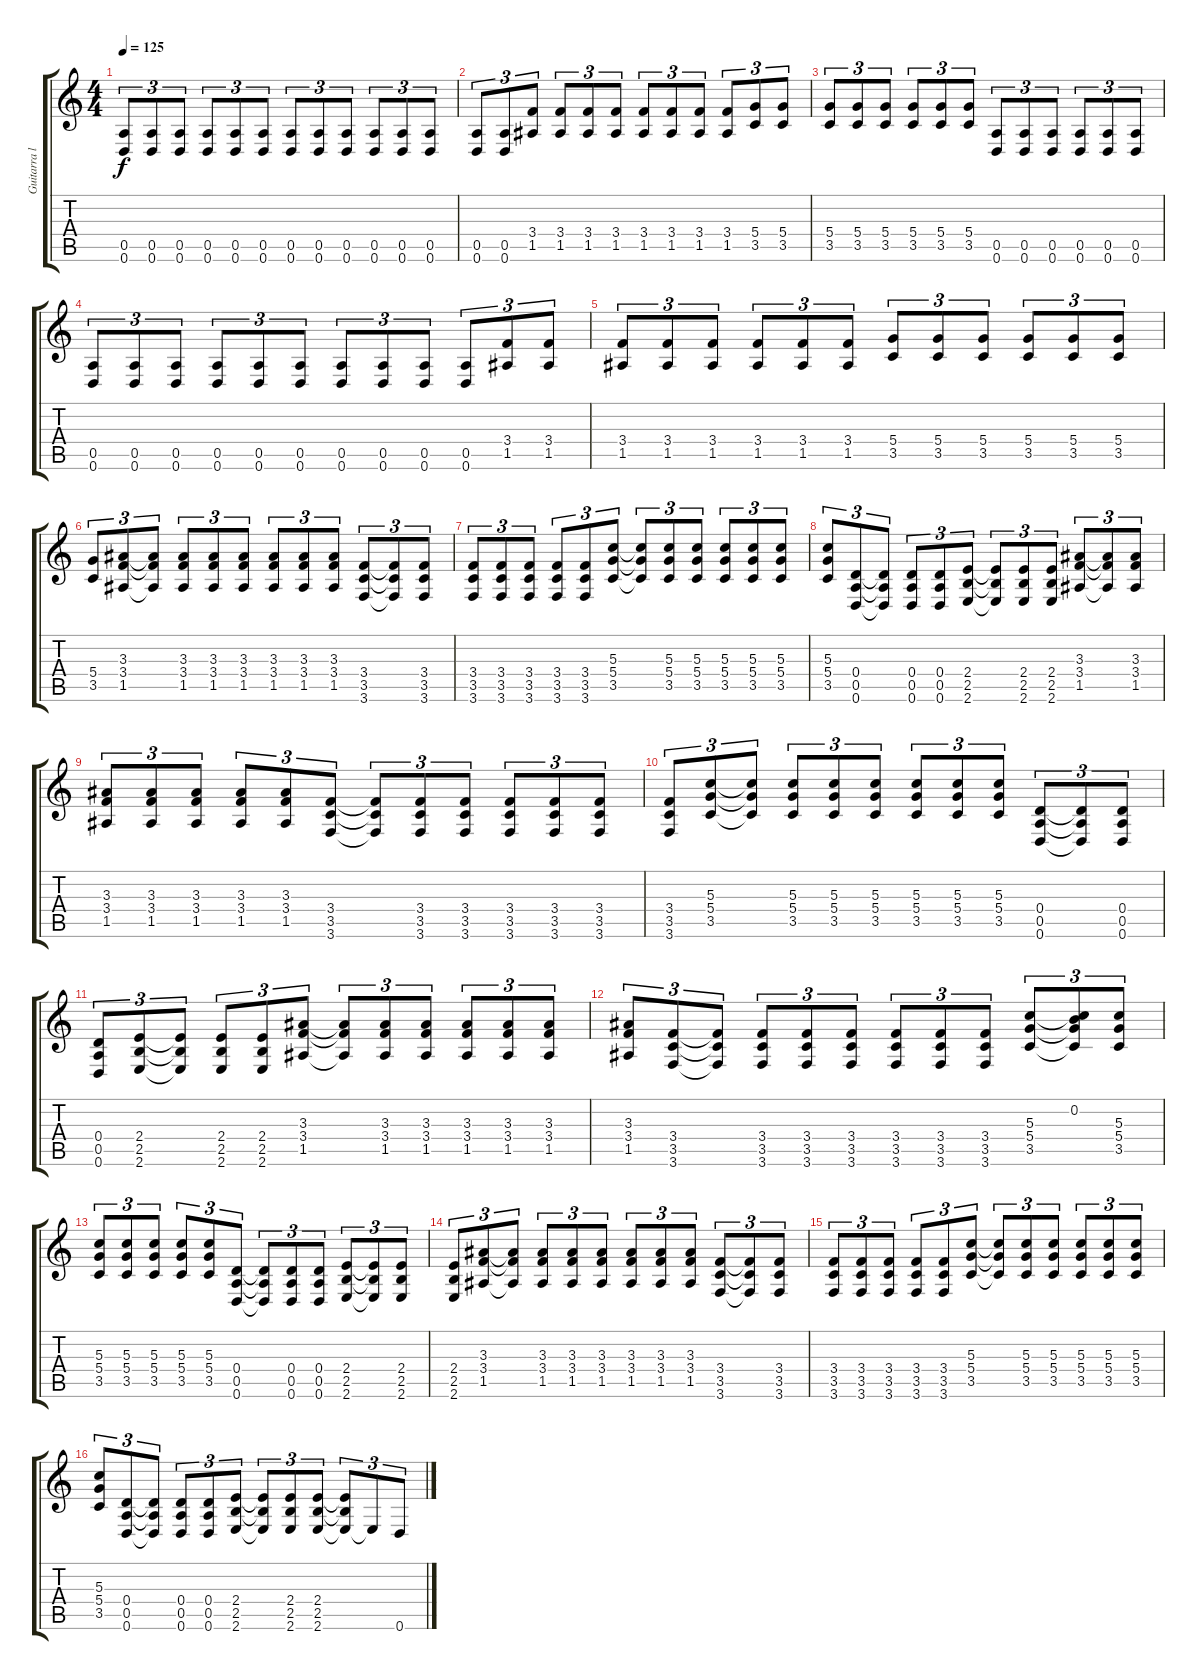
\track ("Guitarra líder" "Guitarra l") {instrument distortionguitar}
\staff {score tabs}
\tuning (E4 B3 G3 D3 A2 D2) {hide}
\ts (4 4)
\tempo 125
\clef g2
\ks c
(0.5 0.6).8{tu (3 2) dy f} (0.5 0.6).8{tu (3 2)} (0.5 0.6).8{tu (3 2)} (0.5 0.6).8{tu (3 2)} (0.5 0.6).8{tu (3 2)} (0.5 0.6).8{tu (3 2)} (0.5 0.6).8{tu (3 2)} (0.5 0.6).8{tu (3 2)} (0.5 0.6).8{tu (3 2)} (0.5 0.6).8{tu (3 2)} (0.5 0.6).8{tu (3 2)} (0.5 0.6).8{tu (3 2)} |
(0.5 0.6).8{tu (3 2)} (0.5 0.6).8{tu (3 2)} (3.4 1.5).8{tu (3 2)} (3.4 1.5).8{tu (3 2)} (3.4 1.5).8{tu (3 2)} (3.4 1.5).8{tu (3 2)} (3.4 1.5).8{tu (3 2)} (3.4 1.5).8{tu (3 2)} (3.4 1.5).8{tu (3 2)} (3.4 1.5).8{tu (3 2)} (5.4 3.5).8{tu (3 2)} (5.4 3.5).8{tu (3 2)} |
(5.4 3.5).8{tu (3 2)} (5.4 3.5).8{tu (3 2)} (5.4 3.5).8{tu (3 2)} (5.4 3.5).8{tu (3 2)} (5.4 3.5).8{tu (3 2)} (5.4 3.5).8{tu (3 2)} (0.5 0.6).8{tu (3 2)} (0.5 0.6).8{tu (3 2)} (0.5 0.6).8{tu (3 2)} (0.5 0.6).8{tu (3 2)} (0.5 0.6).8{tu (3 2)} (0.5 0.6).8{tu (3 2)} |
(0.5 0.6).8{tu (3 2)} (0.5 0.6).8{tu (3 2)} (0.5 0.6).8{tu (3 2)} (0.5 0.6).8{tu (3 2)} (0.5 0.6).8{tu (3 2)} (0.5 0.6).8{tu (3 2)} (0.5 0.6).8{tu (3 2)} (0.5 0.6).8{tu (3 2)} (0.5 0.6).8{tu (3 2)} (0.5 0.6).8{tu (3 2)} (3.4 1.5).8{tu (3 2)} (3.4 1.5).8{tu (3 2)} |
(3.4 1.5).8{tu (3 2)} (3.4 1.5).8{tu (3 2)} (3.4 1.5).8{tu (3 2)} (3.4 1.5).8{tu (3 2)} (3.4 1.5).8{tu (3 2)} (3.4 1.5).8{tu (3 2)} (5.4 3.5).8{tu (3 2)} (5.4 3.5).8{tu (3 2)} (5.4 3.5).8{tu (3 2)} (5.4 3.5).8{tu (3 2)} (5.4 3.5).8{tu (3 2)} (5.4 3.5).8{tu (3 2)} |
(5.4 3.5).8{tu (3 2)} (3.3 3.4 1.5).8{tu (3 2)} (3.3{t} 3.4{t} 1.5{t}).8{tu (3 2)} (3.3 3.4 1.5).8{tu (3 2)} (3.3 3.4 1.5).8{tu (3 2)} (3.3 3.4 1.5).8{tu (3 2)} (3.3 3.4 1.5).8{tu (3 2)} (3.3 3.4 1.5).8{tu (3 2)} (3.3 3.4 1.5).8{tu (3 2)} (3.4 3.5 3.6).8{tu (3 2)} (3.4{t} 3.5{t} 3.6{t}).8{tu (3 2)} (3.4 3.5 3.6).8{tu (3 2)} |
(3.4 3.5 3.6).8{tu (3 2)} (3.4 3.5 3.6).8{tu (3 2)} (3.4 3.5 3.6).8{tu (3 2)} (3.4 3.5 3.6).8{tu (3 2)} (3.4 3.5 3.6).8{tu (3 2)} (5.3 5.4 3.5).8{tu (3 2)} (5.3{t} 5.4{t} 3.5{t}).8{tu (3 2)} (5.3 5.4 3.5).8{tu (3 2)} (5.3 5.4 3.5).8{tu (3 2)} (5.3 5.4 3.5).8{tu (3 2)} (5.3 5.4 3.5).8{tu (3 2)} (5.3 5.4 3.5).8{tu (3 2)} |
(5.3 5.4 3.5).8{tu (3 2)} (0.4 0.5 0.6).8{tu (3 2)} (0.4{t} 0.5{t} 0.6{t}).8{tu (3 2)} (0.4 0.5 0.6).8{tu (3 2)} (0.4 0.5 0.6).8{tu (3 2)} (2.4 2.5 2.6).8{tu (3 2)} (2.4{t} 2.5{t} 2.6{t}).8{tu (3 2)} (2.4 2.5 2.6).8{tu (3 2)} (2.4 2.5 2.6).8{tu (3 2)} (3.3 3.4 1.5).8{tu (3 2)} (3.3{t} 3.4{t} 1.5{t}).8{tu (3 2)} (3.3 3.4 1.5).8{tu (3 2)} |
(3.3 3.4 1.5).8{tu (3 2)} (3.3 3.4 1.5).8{tu (3 2)} (3.3 3.4 1.5).8{tu (3 2)} (3.3 3.4 1.5).8{tu (3 2)} (3.3 3.4 1.5).8{tu (3 2)} (3.4 3.5 3.6).8{tu (3 2)} (3.4{t} 3.5{t} 3.6{t}).8{tu (3 2)} (3.4 3.5 3.6).8{tu (3 2)} (3.4 3.5 3.6).8{tu (3 2)} (3.4 3.5 3.6).8{tu (3 2)} (3.4 3.5 3.6).8{tu (3 2)} (3.4 3.5 3.6).8{tu (3 2)} |
(3.4 3.5 3.6).8{tu (3 2)} (5.3 5.4 3.5).8{tu (3 2)} (5.3{t} 5.4{t} 3.5{t}).8{tu (3 2)} (5.3 5.4 3.5).8{tu (3 2)} (5.3 5.4 3.5).8{tu (3 2)} (5.3 5.4 3.5).8{tu (3 2)} (5.3 5.4 3.5).8{tu (3 2)} (5.3 5.4 3.5).8{tu (3 2)} (5.3 5.4 3.5).8{tu (3 2)} (0.4 0.5 0.6).8{tu (3 2)} (0.4{t} 0.5{t} 0.6{t}).8{tu (3 2)} (0.4 0.5 0.6).8{tu (3 2)} |
(0.4 0.5 0.6).8{tu (3 2)} (2.4 2.5 2.6).8{tu (3 2)} (2.4{t} 2.5{t} 2.6{t}).8{tu (3 2)} (2.4 2.5 2.6).8{tu (3 2)} (2.4 2.5 2.6).8{tu (3 2)} (3.3 3.4 1.5).8{tu (3 2)} (3.3{t} 3.4{t} 1.5{t}).8{tu (3 2)} (3.3 3.4 1.5).8{tu (3 2)} (3.3 3.4 1.5).8{tu (3 2)} (3.3 3.4 1.5).8{tu (3 2)} (3.3 3.4 1.5).8{tu (3 2)} (3.3 3.4 1.5).8{tu (3 2)} |
(3.3 3.4 1.5).8{tu (3 2)} (3.4 3.5 3.6).8{tu (3 2)} (3.4{t} 3.5{t} 3.6{t}).8{tu (3 2)} (3.4 3.5 3.6).8{tu (3 2)} (3.4 3.5 3.6).8{tu (3 2)} (3.4 3.5 3.6).8{tu (3 2)} (3.4 3.5 3.6).8{tu (3 2)} (3.4 3.5 3.6).8{tu (3 2)} (3.4 3.5 3.6).8{tu (3 2)} (5.3 5.4 3.5).8{tu (3 2)} (0.2 5.3{t} 5.4{t} 3.5{t}).8{tu (3 2)} (5.3 5.4 3.5).8{tu (3 2)} |
(5.3 5.4 3.5).8{tu (3 2)} (5.3 5.4 3.5).8{tu (3 2)} (5.3 5.4 3.5).8{tu (3 2)} (5.3 5.4 3.5).8{tu (3 2)} (5.3 5.4 3.5).8{tu (3 2)} (0.4 0.5 0.6).8{tu (3 2)} (0.4{t} 0.5{t} 0.6{t}).8{tu (3 2)} (0.4 0.5 0.6).8{tu (3 2)} (0.4 0.5 0.6).8{tu (3 2)} (2.4 2.5 2.6).8{tu (3 2)} (2.4{t} 2.5{t} 2.6{t}).8{tu (3 2)} (2.4 2.5 2.6).8{tu (3 2)} |
(2.4 2.5 2.6).8{tu (3 2)} (3.3 3.4 1.5).8{tu (3 2)} (3.3{t} 3.4{t} 1.5{t}).8{tu (3 2)} (3.3 3.4 1.5).8{tu (3 2)} (3.3 3.4 1.5).8{tu (3 2)} (3.3 3.4 1.5).8{tu (3 2)} (3.3 3.4 1.5).8{tu (3 2)} (3.3 3.4 1.5).8{tu (3 2)} (3.3 3.4 1.5).8{tu (3 2)} (3.4 3.5 3.6).8{tu (3 2)} (3.4{t} 3.5{t} 3.6{t}).8{tu (3 2)} (3.4 3.5 3.6).8{tu (3 2)} |
(3.4 3.5 3.6).8{tu (3 2)} (3.4 3.5 3.6).8{tu (3 2)} (3.4 3.5 3.6).8{tu (3 2)} (3.4 3.5 3.6).8{tu (3 2)} (3.4 3.5 3.6).8{tu (3 2)} (5.3 5.4 3.5).8{tu (3 2)} (5.3{t} 5.4{t} 3.5{t}).8{tu (3 2)} (5.3 5.4 3.5).8{tu (3 2)} (5.3 5.4 3.5).8{tu (3 2)} (5.3 5.4 3.5).8{tu (3 2)} (5.3 5.4 3.5).8{tu (3 2)} (5.3 5.4 3.5).8{tu (3 2)} |
(5.3 5.4 3.5).8{tu (3 2)} (0.4 0.5 0.6).8{tu (3 2)} (0.4{t} 0.5{t} 0.6{t}).8{tu (3 2)} (0.4 0.5 0.6).8{tu (3 2)} (0.4 0.5 0.6).8{tu (3 2)} (2.4 2.5 2.6).8{tu (3 2)} (2.4{t} 2.5{t} 2.6{t}).8{tu (3 2)} (2.4 2.5 2.6).8{tu (3 2)} (2.4 2.5 2.6).8{tu (3 2)} (2.4{t} 2.5{t} 2.6{t}).8{tu (3 2)} 2.6{t}.8{tu (3 2)} 0.6.8{tu (3 2)}
